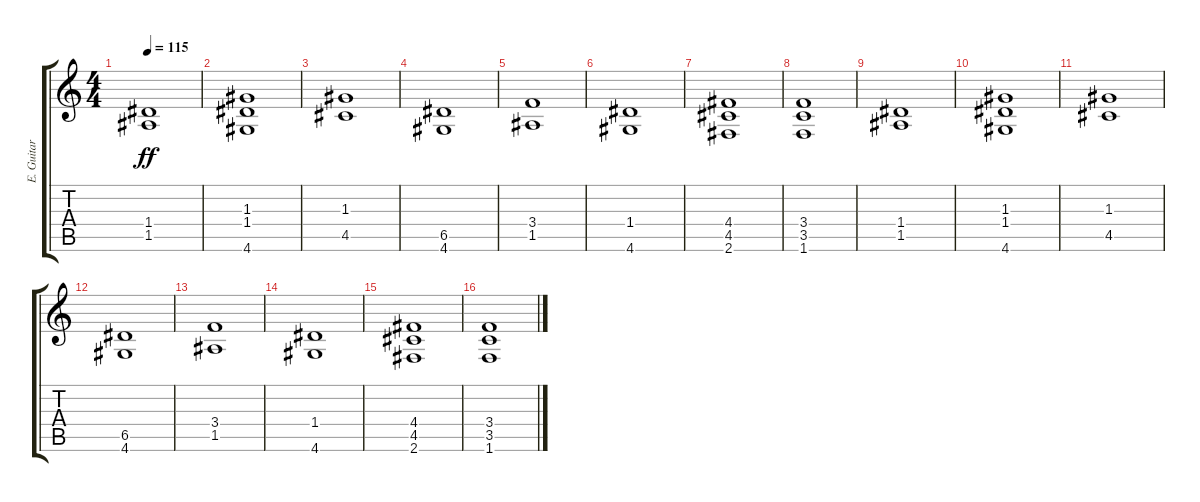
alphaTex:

\track ("E. Guitar II" "E. Guitar ") {instrument distortionguitar}
\staff {score tabs}
\tuning (E4 B3 G3 D3 A2 E2) {hide}
\ts (4 4)
\tempo 115
\clef g2
\ks c
(1.4 1.5).1{dy ff} |
(1.3 1.4 4.6).1 |
(1.3 4.5).1 |
(6.5 4.6).1 |
(3.4 1.5).1 |
(1.4 4.6).1 |
(4.4 4.5 2.6).1 |
(3.4 3.5 1.6).1 |
(1.4 1.5).1 |
(1.3 1.4 4.6).1 |
(1.3 4.5).1 |
(6.5 4.6).1 |
(3.4 1.5).1 |
(1.4 4.6).1 |
(4.4 4.5 2.6).1 |
(3.4 3.5 1.6).1
